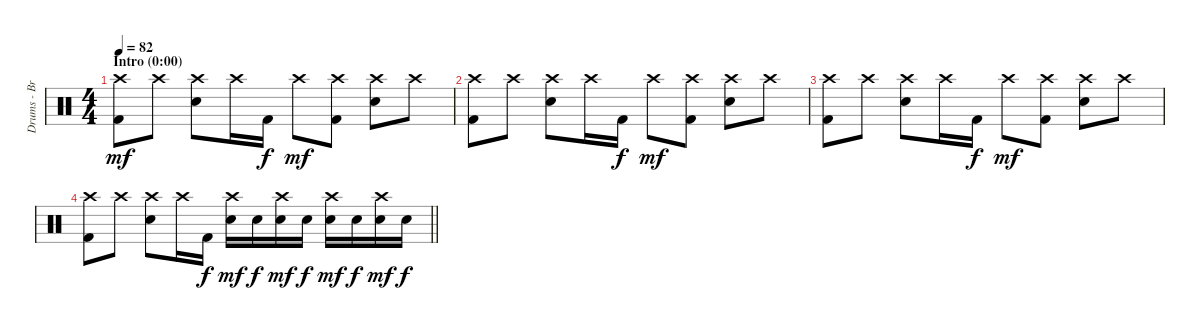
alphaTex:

\track ("Drums - Brad" "Drums - Br") {instrument percussion}
\staff {score}
\articulation defaults
\ts (4 4)
\section ("" "Intro (0:00)")
\tempo 82
\clef neutral
\ks c
("Crash high (hit)" "Kick (hit) 2").8{dy mf} "Crash high (hit)".8 ("Crash high (hit)" "Snare (hit) 2").8 "Crash high (hit)".16 "Kick (hit) 2".16{dy f} "Crash high (hit)".8{dy mf} ("Crash high (hit)" "Kick (hit) 2").8 ("Crash high (hit)" "Snare (hit) 2").8 "Crash high (hit)".8 |
("Crash high (hit)" "Kick (hit) 2").8 "Crash high (hit)".8 ("Crash high (hit)" "Snare (hit) 2").8 "Crash high (hit)".16 "Kick (hit) 2".16{dy f} "Crash high (hit)".8{dy mf} ("Crash high (hit)" "Kick (hit) 2").8 ("Crash high (hit)" "Snare (hit) 2").8 "Crash high (hit)".8 |
("Crash high (hit)" "Kick (hit) 2").8 "Crash high (hit)".8 ("Crash high (hit)" "Snare (hit) 2").8 "Crash high (hit)".16 "Kick (hit) 2".16{dy f} "Crash high (hit)".8{dy mf} ("Crash high (hit)" "Kick (hit) 2").8 ("Crash high (hit)" "Snare (hit) 2").8 "Crash high (hit)".8 |
\barLineRight lightlight
("Crash high (hit)" "Kick (hit) 2").8 "Crash high (hit)".8 ("Crash high (hit)" "Snare (hit) 2").8 "Crash high (hit)".16 "Kick (hit) 2".16{dy f} ("Crash high (hit)" "Snare (hit) 2").16{dy mf} "Snare (hit) 2".16{dy f} ("Crash high (hit)" "Snare (hit) 2").16{dy mf} "Snare (hit) 2".16{dy f} ("Crash high (hit)" "Snare (hit) 2").16{dy mf} "Snare (hit) 2".16{dy f} ("Crash high (hit)" "Snare (hit) 2").16{dy mf} "Snare (hit) 2".16{dy f}
